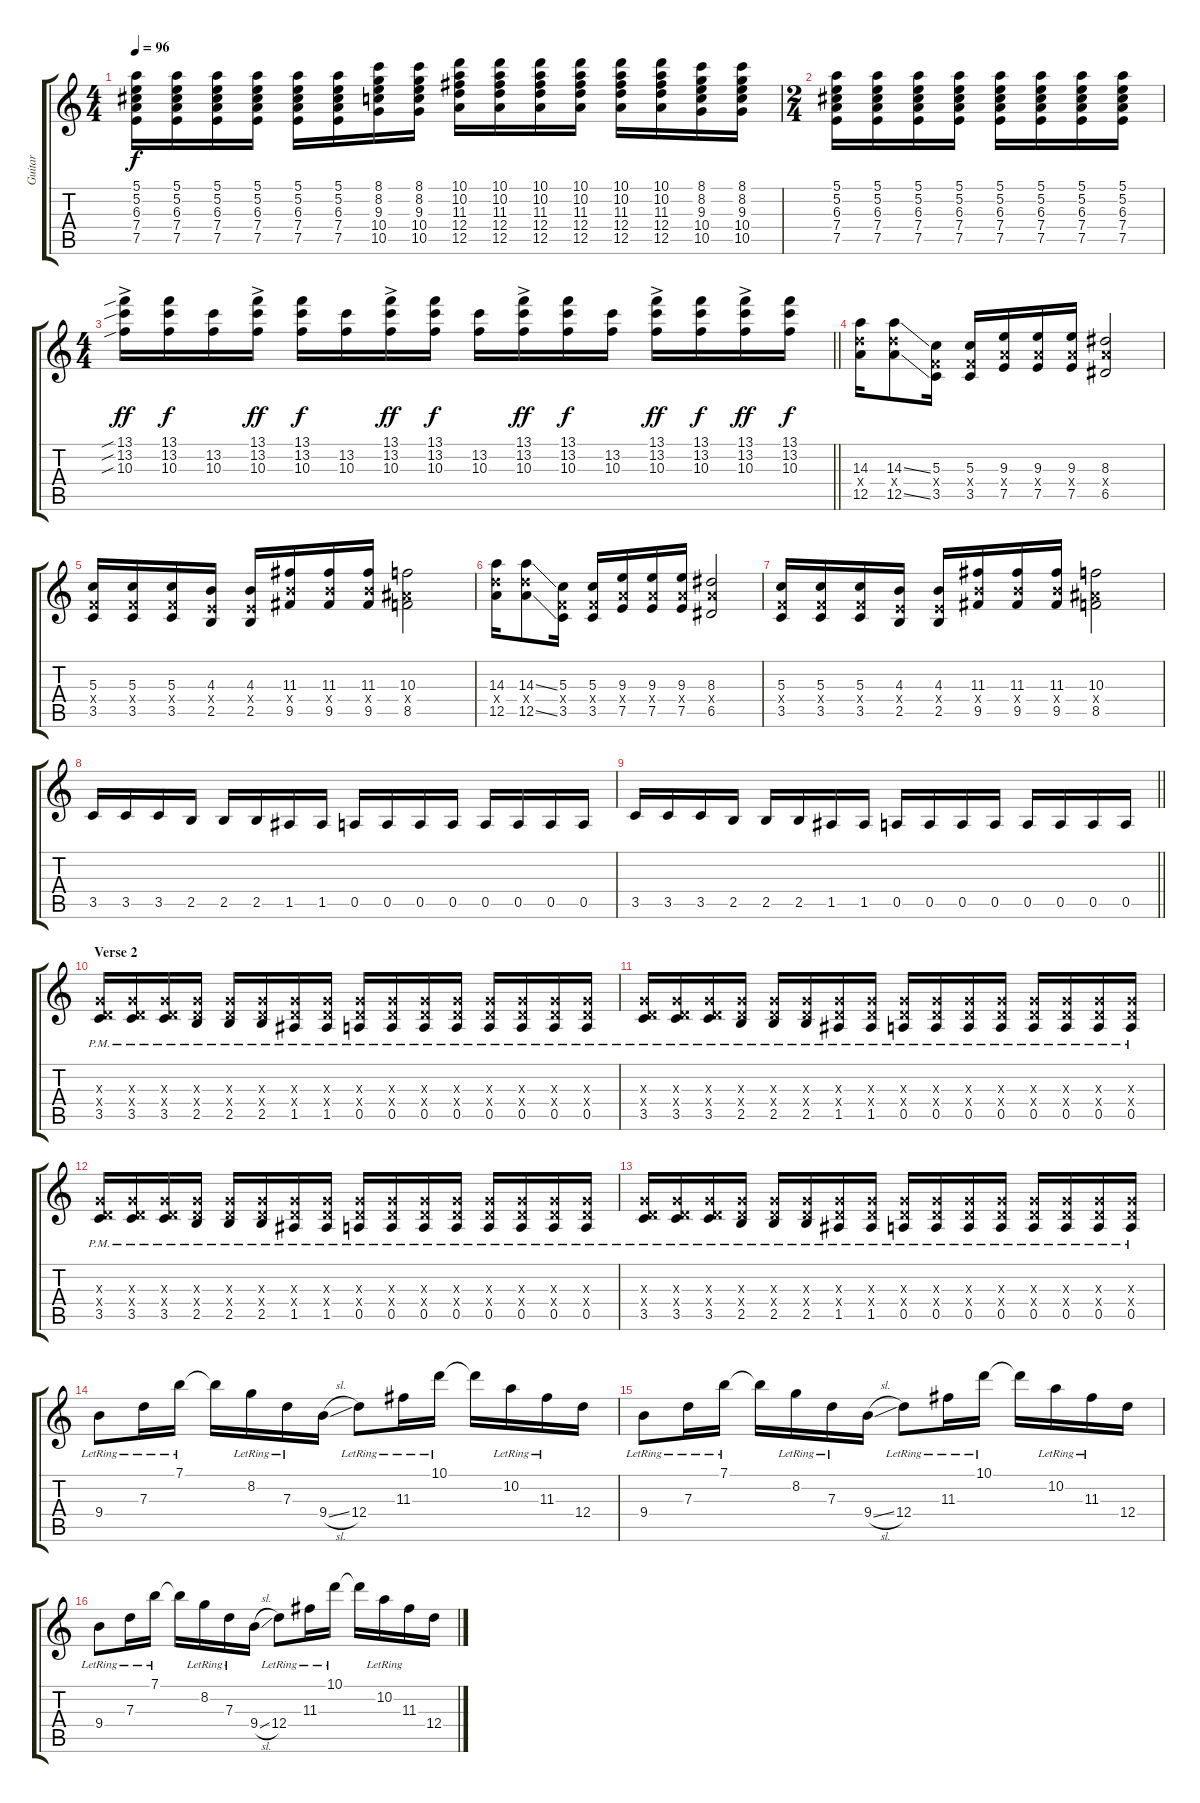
\track ("Guitar" "Guitar") {instrument distortionguitar}
\staff {score tabs}
\tuning (E4 B3 G3 D3 A2 E2) {hide}
\ts (4 4)
\tempo 96
\clef g2
\ks c
(5.1 5.2 6.3 7.4 7.5).16{dy f} (5.1 5.2 6.3 7.4 7.5).16 (5.1 5.2 6.3 7.4 7.5).16 (5.1 5.2 6.3 7.4 7.5).16 (5.1 5.2 6.3 7.4 7.5).16 (5.1 5.2 6.3 7.4 7.5).16 (8.1 8.2 9.3 10.4 10.5).16 (8.1 8.2 9.3 10.4 10.5).16 (10.1 10.2 11.3 12.4 12.5).16 (10.1 10.2 11.3 12.4 12.5).16 (10.1 10.2 11.3 12.4 12.5).16 (10.1 10.2 11.3 12.4 12.5).16 (10.1 10.2 11.3 12.4 12.5).16 (10.1 10.2 11.3 12.4 12.5).16 (8.1 8.2 9.3 10.4 10.5).16 (8.1 8.2 9.3 10.4 10.5).16 |
\ts (2 4)
(5.1 5.2 6.3 7.4 7.5).16 (5.1 5.2 6.3 7.4 7.5).16 (5.1 5.2 6.3 7.4 7.5).16 (5.1 5.2 6.3 7.4 7.5).16 (5.1 5.2 6.3 7.4 7.5).16 (5.1 5.2 6.3 7.4 7.5).16 (5.1 5.2 6.3 7.4 7.5).16 (5.1 5.2 6.3 7.4 7.5).16 |
\ts (4 4)
\barLineRight lightlight
(13.1{sib ac} 13.2{sib} 10.3{sib}).16{dy ff} (13.1 13.2 10.3).16{dy f} (13.2 10.3).16 (13.1{ac} 13.2 10.3).16{dy ff} (13.1 13.2 10.3).16{dy f} (13.2 10.3).16 (13.1{ac} 13.2 10.3).16{dy ff} (13.1 13.2 10.3).16{dy f} (13.2 10.3).16 (13.1{ac} 13.2 10.3).16{dy ff} (13.1 13.2 10.3).16{dy f} (13.2 10.3).16 (13.1{ac} 13.2 10.3).16{dy ff} (13.1 13.2 10.3).16{dy f} (13.1{ac} 13.2 10.3).16{dy ff} (13.1 13.2 10.3).16{dy f} |
(14.3 12.4{x} 12.5).16 (14.3{ss} 12.4{x} 12.5{ss}).8 (5.3 3.4{x} 3.5).16 (5.3 3.4{x} 3.5).16 (9.3 7.4{x} 7.5).16 (9.3 7.4{x} 7.5).16 (9.3 7.4{x} 7.5).16 (8.3 7.4{x} 6.5).2 |
(5.3 3.4{x} 3.5).16 (5.3 3.4{x} 3.5).16 (5.3 3.4{x} 3.5).16 (4.3 2.4{x} 2.5).16 (4.3 2.4{x} 2.5).16 (11.3 9.4{x} 9.5).16 (11.3 9.4{x} 9.5).16 (11.3 9.4{x} 9.5).16 (10.3 8.4{x} 8.5).2 |
(14.3 12.4{x} 12.5).16 (14.3{ss} 12.4{x} 12.5{ss}).8 (5.3 3.4{x} 3.5).16 (5.3 3.4{x} 3.5).16 (9.3 7.4{x} 7.5).16 (9.3 7.4{x} 7.5).16 (9.3 7.4{x} 7.5).16 (8.3 7.4{x} 6.5).2 |
(5.3 3.4{x} 3.5).16 (5.3 3.4{x} 3.5).16 (5.3 3.4{x} 3.5).16 (4.3 2.4{x} 2.5).16 (4.3 2.4{x} 2.5).16 (11.3 9.4{x} 9.5).16 (11.3 9.4{x} 9.5).16 (11.3 9.4{x} 9.5).16 (10.3 8.4{x} 8.5).2 |
3.5.16 3.5.16 3.5.16 2.5.16 2.5.16 2.5.16 1.5.16 1.5.16 0.5.16 0.5.16 0.5.16 0.5.16 0.5.16 0.5.16 0.5.16 0.5.16 |
\barLineRight lightlight
3.5.16 3.5.16 3.5.16 2.5.16 2.5.16 2.5.16 1.5.16 1.5.16 0.5.16 0.5.16 0.5.16 0.5.16 0.5.16 0.5.16 0.5.16 0.5.16 |
\section ("" "Verse 2")
(0.3{x} 0.4{x} 3.5{pm}).16 (0.3{x} 0.4{x} 3.5{pm}).16 (0.3{x} 0.4{x} 3.5{pm}).16 (0.3{x} 0.4{x} 2.5{pm}).16 (0.3{x} 0.4{x} 2.5{pm}).16 (0.3{x} 0.4{x} 2.5{pm}).16 (0.3{x} 0.4{x} 1.5{pm}).16 (0.3{x} 0.4{x} 1.5{pm}).16 (0.3{x} 0.4{x} 0.5{pm}).16 (0.3{x} 0.4{x} 0.5{pm}).16 (0.3{x} 0.4{x} 0.5{pm}).16 (0.3{x} 0.4{x} 0.5{pm}).16 (0.3{x} 0.4{x} 0.5{pm}).16 (0.3{x} 0.4{x} 0.5{pm}).16 (0.3{x} 0.4{x} 0.5{pm}).16 (0.3{x} 0.4{x} 0.5{pm}).16 |
(0.3{x} 0.4{x} 3.5{pm}).16 (0.3{x} 0.4{x} 3.5{pm}).16 (0.3{x} 0.4{x} 3.5{pm}).16 (0.3{x} 0.4{x} 2.5{pm}).16 (0.3{x} 0.4{x} 2.5{pm}).16 (0.3{x} 0.4{x} 2.5{pm}).16 (0.3{x} 0.4{x} 1.5{pm}).16 (0.3{x} 0.4{x} 1.5{pm}).16 (0.3{x} 0.4{x} 0.5{pm}).16 (0.3{x} 0.4{x} 0.5{pm}).16 (0.3{x} 0.4{x} 0.5{pm}).16 (0.3{x} 0.4{x} 0.5{pm}).16 (0.3{x} 0.4{x} 0.5{pm}).16 (0.3{x} 0.4{x} 0.5{pm}).16 (0.3{x} 0.4{x} 0.5{pm}).16 (0.3{x} 0.4{x} 0.5{pm}).16 |
(0.3{x} 0.4{x} 3.5{pm}).16 (0.3{x} 0.4{x} 3.5{pm}).16 (0.3{x} 0.4{x} 3.5{pm}).16 (0.3{x} 0.4{x} 2.5{pm}).16 (0.3{x} 0.4{x} 2.5{pm}).16 (0.3{x} 0.4{x} 2.5{pm}).16 (0.3{x} 0.4{x} 1.5{pm}).16 (0.3{x} 0.4{x} 1.5{pm}).16 (0.3{x} 0.4{x} 0.5{pm}).16 (0.3{x} 0.4{x} 0.5{pm}).16 (0.3{x} 0.4{x} 0.5{pm}).16 (0.3{x} 0.4{x} 0.5{pm}).16 (0.3{x} 0.4{x} 0.5{pm}).16 (0.3{x} 0.4{x} 0.5{pm}).16 (0.3{x} 0.4{x} 0.5{pm}).16 (0.3{x} 0.4{x} 0.5{pm}).16 |
(0.3{x} 0.4{x} 3.5{pm}).16 (0.3{x} 0.4{x} 3.5{pm}).16 (0.3{x} 0.4{x} 3.5{pm}).16 (0.3{x} 0.4{x} 2.5{pm}).16 (0.3{x} 0.4{x} 2.5{pm}).16 (0.3{x} 0.4{x} 2.5{pm}).16 (0.3{x} 0.4{x} 1.5{pm}).16 (0.3{x} 0.4{x} 1.5{pm}).16 (0.3{x} 0.4{x} 0.5{pm}).16 (0.3{x} 0.4{x} 0.5{pm}).16 (0.3{x} 0.4{x} 0.5{pm}).16 (0.3{x} 0.4{x} 0.5{pm}).16 (0.3{x} 0.4{x} 0.5{pm}).16 (0.3{x} 0.4{x} 0.5{pm}).16 (0.3{x} 0.4{x} 0.5{pm}).16 (0.3{x} 0.4{x} 0.5{pm}).16 |
9.4{lr}.8 7.3{lr}.16 7.1{lr}.16 7.1{t}.16 8.2{lr}.16 7.3{lr}.16 9.4{sl}.16 12.4{lr}.8 11.3{lr}.16 10.1{lr}.16 10.1{t}.16 10.2{lr}.16 11.3{lr}.16 12.4.16 |
9.4{lr}.8 7.3{lr}.16 7.1{lr}.16 7.1{t}.16 8.2{lr}.16 7.3{lr}.16 9.4{sl}.16 12.4{lr}.8 11.3{lr}.16 10.1{lr}.16 10.1{t}.16 10.2{lr}.16 11.3{lr}.16 12.4.16 |
9.4{lr}.8 7.3{lr}.16 7.1{lr}.16 7.1{t}.16 8.2{lr}.16 7.3{lr}.16 9.4{sl}.16 12.4{lr}.8 11.3{lr}.16 10.1{lr}.16 10.1{t}.16 10.2{lr}.16 11.3{lr}.16 12.4.16
